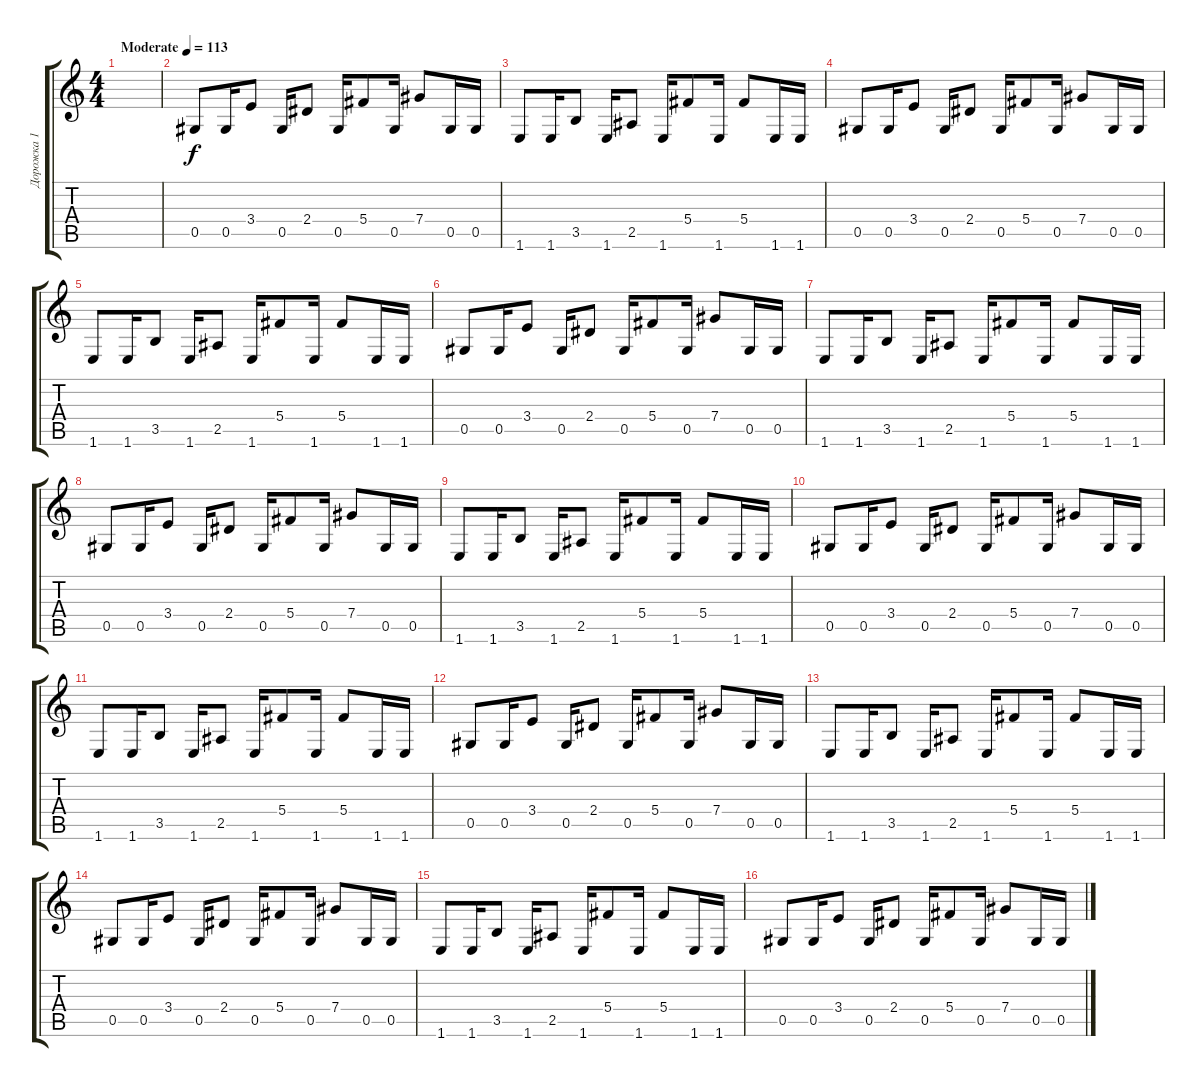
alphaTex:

\track ("Дорожка 1" "Дорожка 1") {instrument distortionguitar}
\staff {score tabs}
\tuning (Eb4 Bb3 Gb3 Db3 Ab2 Eb2) {hide}
\ts (4 4)
\tempo (113 "Moderate")
\clef g2
\ks c
|
0.5.8 0.5.16 3.4.8 0.5.16 2.4.8 0.5.16 5.4.8 0.5.16 7.4.8 0.5.16 0.5.16 |
1.6.8 1.6.16 3.5.8 1.6.16 2.5.8 1.6.16 5.4.8 1.6.16 5.4.8 1.6.16 1.6.16 |
0.5.8 0.5.16 3.4.8 0.5.16 2.4.8 0.5.16 5.4.8 0.5.16 7.4.8 0.5.16 0.5.16 |
1.6.8 1.6.16 3.5.8 1.6.16 2.5.8 1.6.16 5.4.8 1.6.16 5.4.8 1.6.16 1.6.16 |
0.5.8 0.5.16 3.4.8 0.5.16 2.4.8 0.5.16 5.4.8 0.5.16 7.4.8 0.5.16 0.5.16 |
1.6.8 1.6.16 3.5.8 1.6.16 2.5.8 1.6.16 5.4.8 1.6.16 5.4.8 1.6.16 1.6.16 |
0.5.8 0.5.16 3.4.8 0.5.16 2.4.8 0.5.16 5.4.8 0.5.16 7.4.8 0.5.16 0.5.16 |
1.6.8 1.6.16 3.5.8 1.6.16 2.5.8 1.6.16 5.4.8 1.6.16 5.4.8 1.6.16 1.6.16 |
0.5.8 0.5.16 3.4.8 0.5.16 2.4.8 0.5.16 5.4.8 0.5.16 7.4.8 0.5.16 0.5.16 |
1.6.8 1.6.16 3.5.8 1.6.16 2.5.8 1.6.16 5.4.8 1.6.16 5.4.8 1.6.16 1.6.16 |
0.5.8 0.5.16 3.4.8 0.5.16 2.4.8 0.5.16 5.4.8 0.5.16 7.4.8 0.5.16 0.5.16 |
1.6.8 1.6.16 3.5.8 1.6.16 2.5.8 1.6.16 5.4.8 1.6.16 5.4.8 1.6.16 1.6.16 |
0.5.8 0.5.16 3.4.8 0.5.16 2.4.8 0.5.16 5.4.8 0.5.16 7.4.8 0.5.16 0.5.16 |
1.6.8 1.6.16 3.5.8 1.6.16 2.5.8 1.6.16 5.4.8 1.6.16 5.4.8 1.6.16 1.6.16 |
0.5.8 0.5.16 3.4.8 0.5.16 2.4.8 0.5.16 5.4.8 0.5.16 7.4.8 0.5.16 0.5.16
